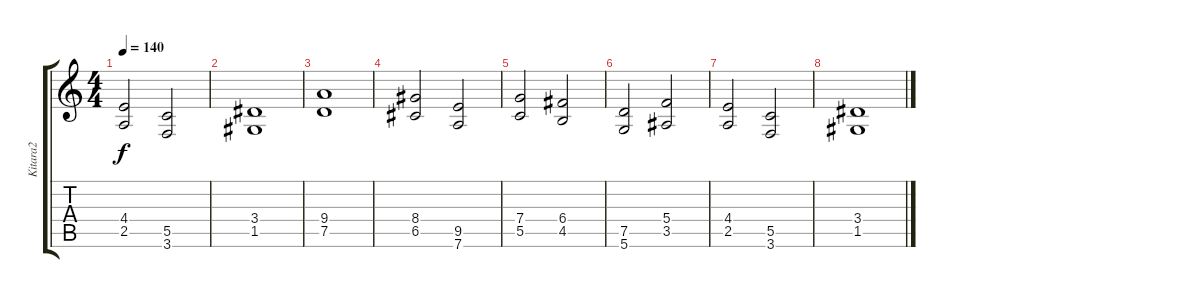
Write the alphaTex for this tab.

\track ("Kitara2" "Kitara2") {instrument distortionguitar}
\staff {score tabs}
\tuning (D4 A3 F3 C3 G2 D2) {hide}
\ts (4 4)
\tempo 140
\clef g2
\ks c
(4.4 2.5).2{dy f} (5.5 3.6).2 |
(3.4 1.5).1 |
(9.4 7.5).1 |
(8.4 6.5).2 (9.5 7.6).2 |
(7.4 5.5).2 (6.4 4.5).2 |
(7.5 5.6).2 (5.4 3.5).2 |
(4.4 2.5).2 (5.5 3.6).2 |
(3.4 1.5).1
